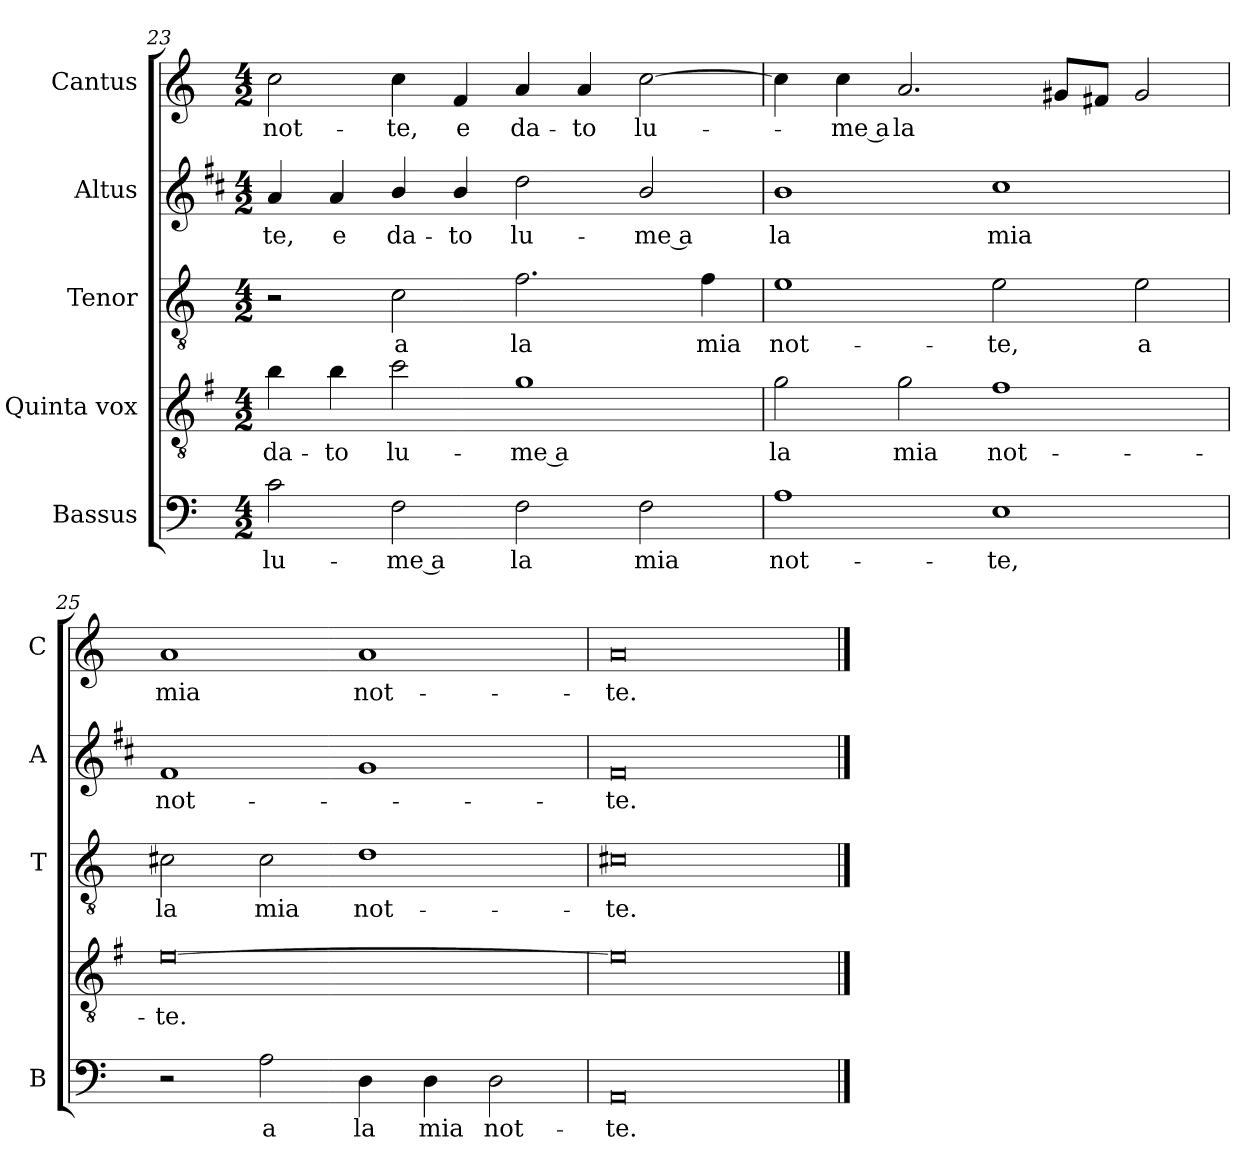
**kern	**text	**kern	**text	**kern	**text	**kern	**text	**kern	**text
*part5	*part5	*part4	*part4	*part3	*part3	*part2	*part2	*part1	*part1
*staff5	*staff5	*staff4	*staff4	*staff3	*staff3	*staff2	*staff2	*staff1	*staff1
*I"Bassus	*	*I"Quinta vox	*	*I"Tenor	*	*I"Altus	*	*I"Cantus	*
*I'B	*	*	*	*I'T	*	*I'A	*	*I'C	*
*clefF4	*	*clefGv2	*	*clefGv2	*	*clefG2	*	*clefG2	*
*	*	*ITrd4c7	*	*	*	*ITrd1c2	*	*	*
*k[]	*	*k[]	*	*k[]	*	*k[]	*	*k[]	*
*C:	*	*C:	*	*C:	*	*C:	*	*C:	*
*M4/2	*	*M4/2	*	*M4/2	*	*M4/2	*	*M4/2	*
=23	=23	=23	=23	=23	=23	=23	=23	=23	=23
!	!LO:LY:b	!	!LO:LY:b	!	!	!	!LO:LY:b	!	!LO:LY:b
2c\	lu-	4e\	da-	2r	.	4g/	-te,	2cc\	not-
!	!	!	!LO:LY:b	!	!	!	!LO:LY:b	!	!
.	.	4e\	-to	.	.	4g/	e	.	.
!	!LO:LY:b	!	!LO:LY:b	!	!LO:LY:b	!	!LO:LY:b	!	!LO:LY:b
2F\	-me a	2f\	lu-	2c\	a	4a/	da-	4cc\	-te,
!	!	!	!	!	!	!	!LO:LY:b	!	!LO:LY:b
.	.	.	.	.	.	4a/	-to	4f/	e
!	!LO:LY:b	!	!LO:LY:b	!	!LO:LY:b	!	!LO:LY:b	!	!LO:LY:b
2F\	la	1c	-me a	2.f\	la	2cc\	lu-	4a/	da-
!	!	!	!	!	!	!	!	!	!LO:LY:b
.	.	.	.	.	.	.	.	4a/	-to
!	!LO:LY:b	!	!	!	!	!	!LO:LY:b	!	!LO:LY:b
2F\	mia	.	.	.	.	2a/	-me a	[2cc\	lu-
!	!	!	!	!	!LO:LY:b	!	!	!	!
.	.	.	.	4f\	mia	.	.	.	.
=24	=24	=24	=24	=24	=24	=24	=24	=24	=24
!	!LO:LY:b	!	!LO:LY:b	!	!LO:LY:b	!	!LO:LY:b	!	!
1A	not-	2c\	la	1e	not-	1a	la	4cc\]	.
!	!	!	!	!	!	!	!	!	!LO:LY:b
.	.	.	.	.	.	.	.	4cc\	-me a
!	!	!	!LO:LY:b	!	!	!	!	!	!LO:LY:b
.	.	2c\	mia	.	.	.	.	2.a/	la
!	!LO:LY:b	!	!LO:LY:b	!	!LO:LY:b	!	!LO:LY:b	!	!
1E	-te,	1B	not-	2e\	-te,	1b	mia	.	.
.	.	.	.	.	.	.	.	8g#X/L	.
.	.	.	.	.	.	.	.	8f#X/J	.
!	!	!	!	!	!LO:LY:b	!	!	!	!
.	.	.	.	2e\	a	.	.	2g#/	.
=25	=25	=25	=25	=25	=25	=25	=25	=25	=25
!	!	!	!LO:LY:b	!	!LO:LY:b	!	!LO:LY:b	!	!LO:LY:b
2r	.	[0A	-te.	2c#X\	la	1e	not-	1a	mia
!	!LO:LY:b	!	!	!	!LO:LY:b	!	!	!	!
2A\	a	.	.	2c#\	mia	.	.	.	.
!	!LO:LY:b	!	!	!	!LO:LY:b	!	!	!	!LO:LY:b
4D\	la	.	.	1d	not-	1f	.	1a	not-
!	!LO:LY:b	!	!	!	!	!	!	!	!
4D\	mia	.	.	.	.	.	.	.	.
!	!LO:LY:b	!	!	!	!	!	!	!	!
2D\	not-	.	.	.	.	.	.	.	.
=26	=26	=26	=26	=26	=26	=26	=26	=26	=26
!	!LO:LY:b	!	!	!	!LO:LY:b	!	!LO:LY:b	!	!LO:LY:b
0AA	-te.	0A]	.	0c#X	-te.	0e	-te.	0a	-te.
==	==	==	==	==	==	==	==	==	==
*-	*-	*-	*-	*-	*-	*-	*-	*-	*-
